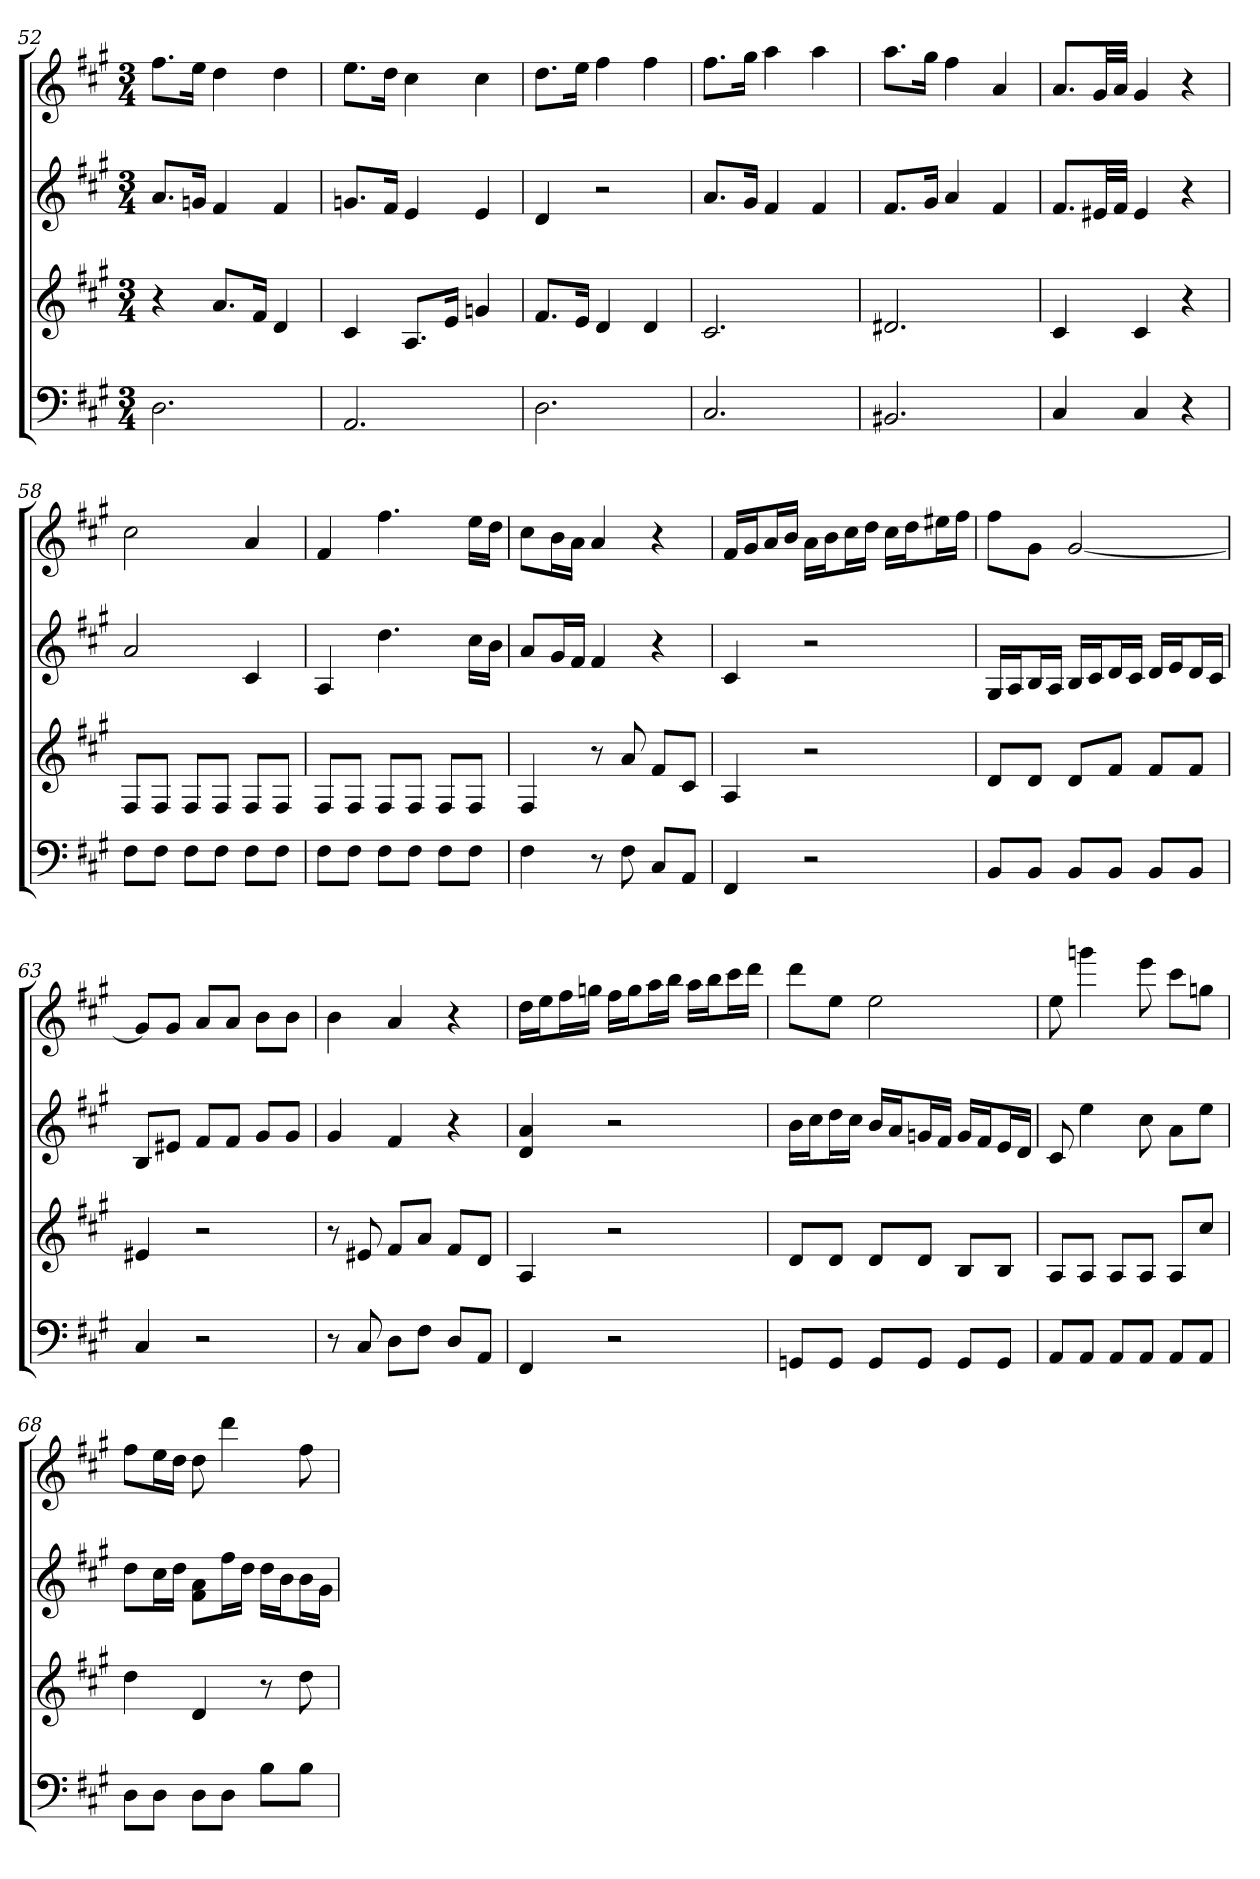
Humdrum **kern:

**kern	**kern	**kern	**kern
*part4	*part3	*part2	*part1
*staff4	*staff3	*staff2	*staff1
*k[f#c#g#]	*k[f#c#g#]	*k[f#c#g#]	*k[f#c#g#]
*A:	*A:	*A:	*A:
*M3/4	*M3/4	*M3/4	*M3/4
=52	=52	=52	=52
2.D	4r	8.aL	8.ff#L
.	.	16gnJk	16eeJk
.	8.aL	4f#	4dd
.	16f#Jk	.	.
.	4d	4f#	4dd
=53	=53	=53	=53
2.AA	4c#	8.gnL	8.eeL
.	.	16f#Jk	16ddJk
.	8.AL	4e	4cc#
.	16eJk	.	.
.	4gn	4e	4cc#
=54	=54	=54	=54
2.D	8.f#L	4d	8.ddL
.	16eJk	.	16eeJk
.	4d	2r	4ff#
.	4d	.	4ff#
=55	=55	=55	=55
2.C#	2.c#	8.aL	8.ff#L
.	.	16g#Jk	16gg#Jk
.	.	4f#	4aa
.	.	4f#	4aa
=56	=56	=56	=56
2.BB#X	2.d#X	8.f#L	8.aaL
.	.	16g#Jk	16gg#Jk
.	.	4a	4ff#
.	.	4f#	4a
=57	=57	=57	=57
4C#	4c#	8.f#L	8.aL
.	.	32e#XLL	32g#LL
.	.	32f#JJJ	32aJJJ
4C#	4c#	4e#	4g#
4r	4r	4r	4r
=58	=58	=58	=58
8F#L	8F#L	2a	2cc#
8F#J	8F#J	.	.
8F#L	8F#L	.	.
8F#J	8F#J	.	.
8F#L	8F#L	4c#	4a
8F#J	8F#J	.	.
=59	=59	=59	=59
8F#L	8F#L	4A	4f#
8F#J	8F#J	.	.
8F#L	8F#L	4.dd	4.ff#
8F#J	8F#J	.	.
8F#L	8F#L	.	.
8F#J	8F#J	16cc#LL	16eeLL
.	.	16bJJ	16ddJJ
=60	=60	=60	=60
4F#	4F#	8aL	8cc#L
.	.	16g#L	16bL
.	.	16f#JJ	16aJJ
8r	8r	4f#	4a
8F#	8a	.	.
8C#L	8f#L	4r	4r
8AAJ	8c#J	.	.
=61	=61	=61	=61
4FF#	4A	4c#	16f#LL
.	.	.	16g#J
.	.	.	16aL
.	.	.	16bJJ
2r	2r	2r	16aLL
.	.	.	16bJ
.	.	.	16cc#L
.	.	.	16ddJJ
.	.	.	16cc#LL
.	.	.	16ddJ
.	.	.	16ee#XL
.	.	.	16ff#JJ
=62	=62	=62	=62
8BBL	8dL	16G#LL	8ff#L
.	.	16AJ	.
8BBJ	8dJ	16BL	8g#J
.	.	16AJJ	.
8BBL	8dL	16BLL	[2g#
.	.	16c#J	.
8BBJ	8f#J	16dL	.
.	.	16c#JJ	.
8BBL	8f#L	16dLL	.
.	.	16eJ	.
8BBJ	8f#J	16dL	.
.	.	16c#JJ	.
=63	=63	=63	=63
4C#	4e#X	8BL	8g#L]
.	.	8e#XJ	8g#J
2r	2r	8f#L	8aL
.	.	8f#J	8aJ
.	.	8g#L	8bL
.	.	8g#J	8bJ
=64	=64	=64	=64
8r	8r	4g#	4b
8C#	8e#X	.	.
8DL	8f#L	4f#	4a
8F#J	8aJ	.	.
8DL	8f#L	4r	4r
8AAJ	8dJ	.	.
=65	=65	=65	=65
4FF#	4A	4d 4a	16ddLL
.	.	.	16eeJ
.	.	.	16ff#L
.	.	.	16ggnJJ
2r	2r	2r	16ff#LL
.	.	.	16ggJ
.	.	.	16aaL
.	.	.	16bbJJ
.	.	.	16aaLL
.	.	.	16bbJ
.	.	.	16ccc#L
.	.	.	16dddJJ
=66	=66	=66	=66
8GGnL	8dL	16bLL	8dddL
.	.	16cc#J	.
8GGJ	8dJ	16ddL	8eeJ
.	.	16cc#JJ	.
8GGL	8dL	16bLL	2ee
.	.	16aJ	.
8GGJ	8dJ	16gnL	.
.	.	16f#JJ	.
8GGL	8BL	16gLL	.
.	.	16f#J	.
8GGJ	8BJ	16eL	.
.	.	16dJJ	.
=67	=67	=67	=67
8AAL	8AL	8c#	8ee
8AAJ	8AJ	4ee	4gggn
8AAL	8AL	.	.
8AAJ	8AJ	8cc#	8eee
8AAL	8AL	8aL	8ccc#L
8AAJ	8cc#J	8eeJ	8ggnJ
=68	=68	=68	=68
8DL	4dd	8ddL	8ff#L
8DJ	.	16cc#L	16eeL
.	.	16ddJJ	16ddJJ
8DL	4d	8f# 8aL	8dd
8DJ	.	16ff#L	4ddd
.	.	16ddJJ	.
8BL	8r	16ddLL	.
.	.	16bJ	.
8BJ	8dd	16bL	8ff#
.	.	16g#JJ	.
=	=	=	=
*-	*-	*-	*-
